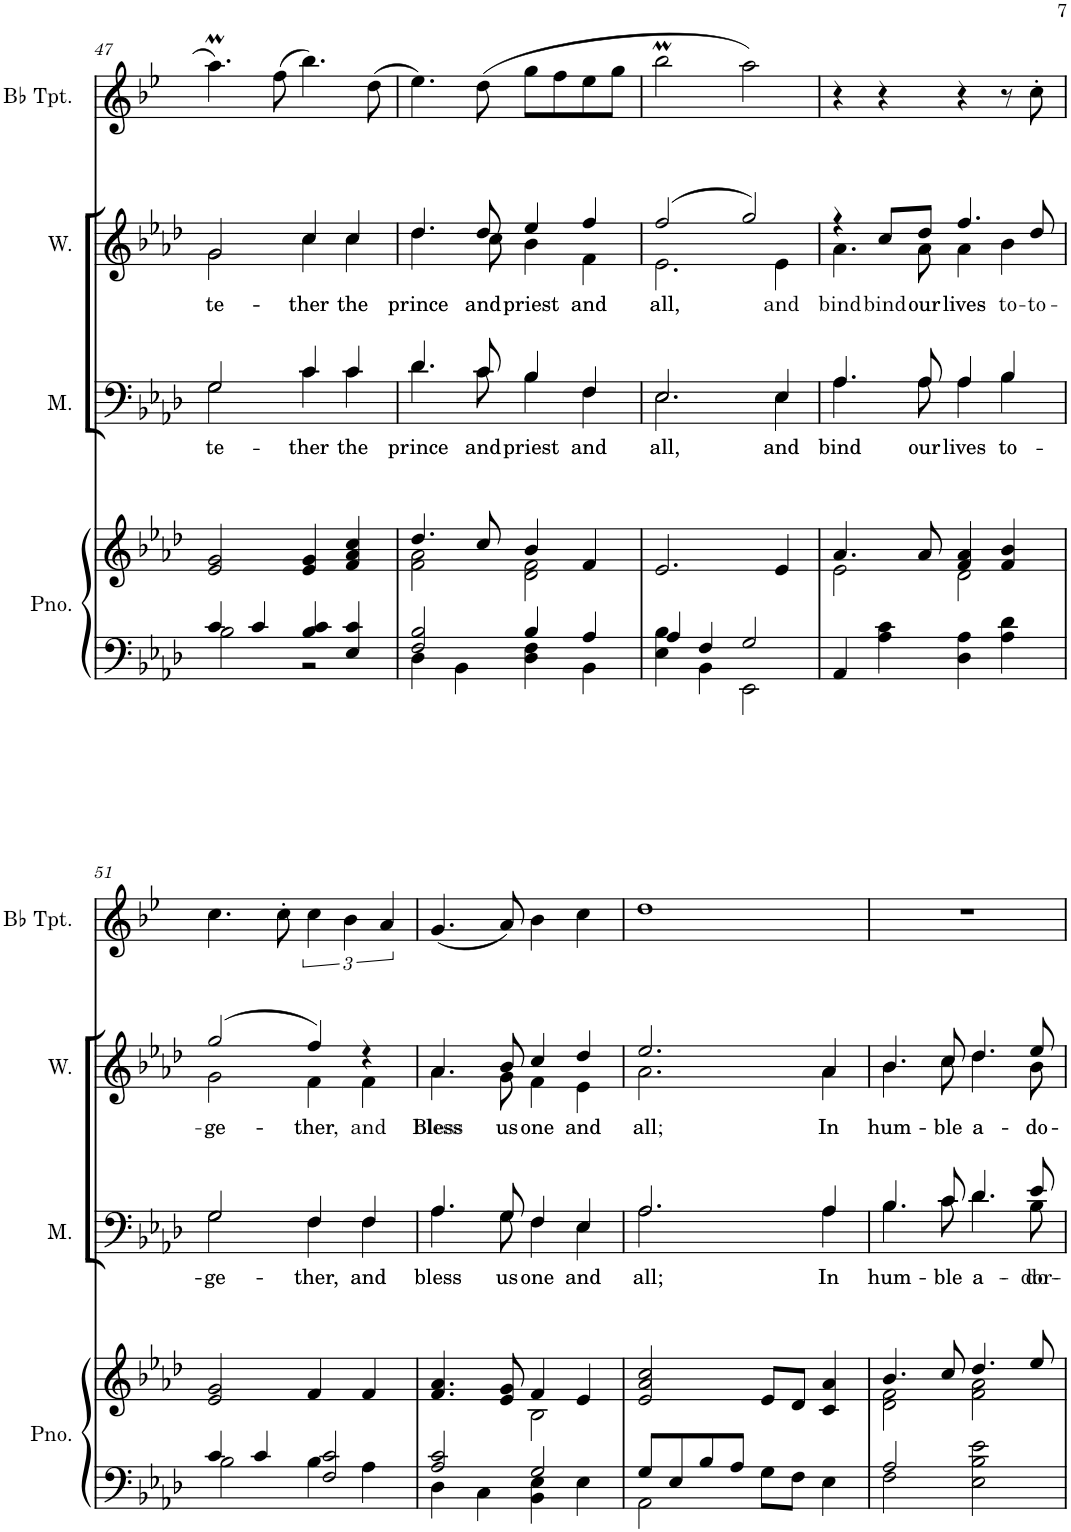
**kern	**kern	**kern	**text	**kern	**text	**kern
*part4	*part4	*part3	*part3	*part2	*part2	*part1
*staff5	*staff4	*staff3	*staff3	*staff2	*staff2	*staff1
*I"Piano	*	*I"Men	*	*I"Women	*	*I"Bb Trumpet
*I'Pno.	*	*I'M.	*	*I'W.	*	*I'Bb Tpt.
!!LO:PB:g=z
*clefF4	*clefG2	*clefF4	*	*clefG2	*	*clefG2
*	*	*	*	*	*	*Trd1c2
*k[b-e-a-d-]	*k[b-e-a-d-]	*k[b-e-a-d-]	*	*k[b-e-a-d-]	*	*k[b-e-]
*M4/4	*M4/4	*M4/4	*	*M4/4	*	*M4/4
=47	=47	=47	=47	=47	=47	=47
*^	*	*	*	*	*	*
!	!	!	!	!LO:LY:b	!	!	!
*	*	*	*^	*	*	*	*
!	!	!	!	!	!LO:LY:b	!	!LO:LY:b	!
*	*	*	*	*	*	*^	*	*
!	!	!	!	!	!	!	!	!LO:LY:b	!
4c/	2B-\	2e-/ 2g/	2G/	2G\	te-	2g/	2g\	te-	4.aam\
4c/	.	.	.	.	.	.	.	.	.
.	.	.	.	.	.	.	.	.	(8ff\
!	!	!	!	!	!LO:LY:b	!	!	!	!
!	!	!	!	!	!LO:LY:b	!	!	!LO:LY:b	!
!	!	!	!	!	!	!	!	!LO:LY:b	!
4B-/ 4c/	2r	4e-/ 4g/	4c/	4c\	-ther	4cc/	4cc\	-ther	4.bb-\)
!	!	!	!	!	!LO:LY:b	!	!	!	!
!	!	!	!	!	!LO:LY:b	!	!	!LO:LY:b	!
!	!	!	!	!	!	!	!	!LO:LY:b	!
4E-/ 4c/	.	4f/ 4a-/ 4cc/	4c/	4c\	the	4cc/	4cc\	the	.
.	.	.	.	.	.	.	.	.	(8dd\
=48	=48	=48	=48	=48	=48	=48	=48	=48	=48
*	*	*^	*	*	*	*	*	*	*
!	!	!	!	!	!	!LO:LY:b	!	!	!	!
!	!	!	!	!	!	!LO:LY:b	!	!	!LO:LY:b	!
!	!	!	!	!	!	!	!	!	!LO:LY:b	!
2F/ 2B-/	4D-\	4.dd-/	2f\ 2a-\	4.d-/	4.d-\	prince	4.dd-/	4.dd-\	prince	4.ee-\)
.	4BB-\	.	.	.	.	.	.	.	.	.
!	!	!	!	!	!	!LO:LY:b	!	!	!	!
!	!	!	!	!	!	!LO:LY:b	!	!	!LO:LY:b	!
!	!	!	!	!	!	!	!	!	!LO:LY:b	!
.	.	8cc/	.	8c/	8c\	and	8dd-/	8cc\	and	(8dd\
!	!	!	!	!	!	!LO:LY:b	!	!	!	!
!	!	!	!	!	!	!LO:LY:b	!	!	!LO:LY:b	!
!	!	!	!	!	!	!	!	!	!LO:LY:b	!
4B-/	4D-\ 4F\	4b-/	2d-\ 2f\	4B-/	4B-\	priest	4ee-/	4b-\	priest	8gg\L
.	.	.	.	.	.	.	.	.	.	8ff\
!	!	!	!	!	!	!LO:LY:b	!	!	!	!
!	!	!	!	!	!	!LO:LY:b	!	!	!LO:LY:b	!
!	!	!	!	!	!	!	!	!	!LO:LY:b	!
4A-/	4BB-\	4f/	.	4F/	4F\	and	4ff/	4f\	and	8ee-\
.	.	.	.	.	.	.	.	.	.	8gg\J
*	*	*v	*v	*	*	*	*	*	*	*
=49	=49	=49	=49	=49	=49	=49	=49	=49	=49
!	!	!	!	!	!LO:LY:b	!	!	!	!
!	!	!	!	!	!LO:LY:b	!	!	!LO:LY:b	!
!	!	!	!	!	!	!	!	!LO:LY:b	!
4A-/	4E-\ 4B-\	2.e-/	2.E-/	2.E-\	all,	(2ff/	2.e-\	all,	2bb-M\
4F/	4BB-\	.	.	.	.	.	.	.	.
2G/	2EE-\	.	.	.	.	2gg/)	.	.	2aa\)
!	!	!	!	!	!LO:LY:b	!	!	!	!
!	!	!	!	!	!LO:LY:b	!	!	!LO:LY:b	!
.	.	4e-/	4E-/	4E-\	and	.	4e-\	and	.
*v	*v	*	*	*	*	*	*	*	*
=50	=50	=50	=50	=50	=50	=50	=50	=50
*	*^	*	*	*	*	*	*	*
!	!	!	!	!	!LO:LY:b	!	!	!	!
!	!	!	!	!	!LO:LY:b	!	!	!LO:LY:b	!
4AA-/	4.a-/	2e-\	4.A-/	4.A-\	bind	4r	4.a-\	bind	4r
!	!	!	!	!	!	!	!	!LO:LY:b	!
4A-\ 4c\	.	.	.	.	.	8cc/L	.	bind	4r
!	!	!	!	!	!LO:LY:b	!	!	!	!
!	!	!	!	!	!LO:LY:b	!	!	!LO:LY:b	!
!	!	!	!	!	!	!	!	!LO:LY:b	!
.	8a-/	.	8A-/	8A-\	our	8dd-/J	8a-\	our	.
!	!	!	!	!	!LO:LY:b	!	!	!	!
!	!	!	!	!	!LO:LY:b	!	!	!LO:LY:b	!
!	!	!	!	!	!	!	!	!LO:LY:b	!
4D-\ 4A-\	4f/ 4a-/	2d-\	4A-/	4A-\	lives	4.ff/	4a-\	lives	4r
!	!	!	!	!	!LO:LY:b	!	!	!	!
!	!	!	!	!	!LO:LY:b	!	!	!LO:LY:b	!
4A-\ 4d-\	4f/ 4b-/	.	4B-/	4B-\	to-	.	4b-\	to-	8r
!	!	!	!	!	!	!	!	!LO:LY:b	!
.	.	.	.	.	.	8dd-/	.	to-	8cc'\
*	*v	*v	*	*	*	*	*	*	*
!!LO:LB:g=z
=51	=51	=51	=51	=51	=51	=51	=51	=51
*^	*	*	*	*	*	*	*	*
!	!	!	!	!	!LO:LY:b	!	!	!	!
!	!	!	!	!	!LO:LY:b	!	!	!LO:LY:b	!
!	!	!	!	!	!	!	!	!LO:LY:b	!
4c/	2B-\	2e-/ 2g/	2G/	2G\	-ge-	(2gg/	2g\	-ge-	4.cc\
4c/	.	.	.	.	.	.	.	.	.
.	.	.	.	.	.	.	.	.	8cc'\
!	!	!	!	!	!LO:LY:b	!	!	!	!
!	!	!	!	!	!LO:LY:b	!	!	!LO:LY:b	!
!	!	!	!	!	!	!	!	!LO:LY:b	!
2F/ 2c/	4B-\	4f/	4F/	4F\	-ther,	4ff/)	4f\	-ther,	6cc\
.	.	.	.	.	.	.	.	.	6b-\
!	!	!	!	!	!LO:LY:b	!	!	!	!
!	!	!	!	!	!LO:LY:b	!	!	!LO:LY:b	!
.	4A-\	4f/	4F/	4F\	and	4r	4f\	and	.
.	.	.	.	.	.	.	.	.	6a/
=52	=52	=52	=52	=52	=52	=52	=52	=52	=52
*	*	*^	*	*	*	*	*	*	*
!	!	!	!	!	!	!LO:LY:b	!	!	!	!
!	!	!	!	!	!	!LO:LY:b	!	!	!LO:LY:b	!
!	!	!	!	!	!	!	!	!	!LO:LY:b	!
2A-/ 2c/	4D-\	4.f/ 4.a-/	2ryy	4.A-/	4.A-\	bless	4.a-/	4.a-\	bless	(4.g/
.	4C\	.	.	.	.	.	.	.	.	.
!	!	!	!	!	!	!LO:LY:b	!	!	!	!
!	!	!	!	!	!	!LO:LY:b	!	!	!LO:LY:b	!
!	!	!	!	!	!	!	!	!	!LO:LY:b	!
.	.	8e-/ 8g/	.	8G/	8G\	us	8b-/	8g\	us	8a/)
!	!	!	!	!	!	!LO:LY:b	!	!	!	!
!	!	!	!	!	!	!LO:LY:b	!	!	!LO:LY:b	!
!	!	!	!	!	!	!	!	!	!LO:LY:b	!
2G/	4BB-\ 4E-\	4f/	2B-\	4F/	4F\	one	4cc/	4f\	one	4b-\
!	!	!	!	!	!	!LO:LY:b	!	!	!	!
!	!	!	!	!	!	!LO:LY:b	!	!	!LO:LY:b	!
!	!	!	!	!	!	!	!	!	!LO:LY:b	!
.	4E-\	4e-/	.	4E-/	4E-\	and	4dd-/	4e-\	and	4cc\
*	*	*v	*v	*	*	*	*	*	*	*
=53	=53	=53	=53	=53	=53	=53	=53	=53	=53
!	!	!	!	!	!LO:LY:b	!	!	!	!
!	!	!	!	!	!LO:LY:b	!	!	!LO:LY:b	!
!	!	!	!	!	!	!	!	!LO:LY:b	!
8G/L	2AA-\	2e-/ 2a-/ 2cc/	2.A-/	2.A-\	all;	2.ee-/	2.a-\	all;	1dd
8E-/	.	.	.	.	.	.	.	.	.
8B-/	.	.	.	.	.	.	.	.	.
8A-/J	.	.	.	.	.	.	.	.	.
8G\L	2ryy	8e-/L	.	.	.	.	.	.	.
8F\J	.	8d-/J	.	.	.	.	.	.	.
!	!	!	!	!	!LO:LY:b	!	!	!	!
!	!	!	!	!	!LO:LY:b	!	!	!LO:LY:b	!
!	!	!	!	!	!	!	!	!LO:LY:b	!
4E-\	.	4c/ 4a-/	4A-/	4A-\	In	4a-/	4a-\	In	.
=54	=54	=54	=54	=54	=54	=54	=54	=54	=54
*	*	*^	*	*	*	*	*	*	*
!	!	!	!	!	!	!LO:LY:b	!	!	!	!
!	!	!	!	!	!	!LO:LY:b	!	!	!LO:LY:b	!
!	!	!	!	!	!	!	!	!	!LO:LY:b	!
2A-/	2F\	4.b-/	2d-\ 2f\	4.B-/	4.B-\	hum-	4.b-/	4.b-\	hum-	1r
!	!	!	!	!	!	!LO:LY:b	!	!	!	!
!	!	!	!	!	!	!LO:LY:b	!	!	!LO:LY:b	!
!	!	!	!	!	!	!	!	!	!LO:LY:b	!
.	.	8cc/	.	8c/	8c\	-ble	8cc/	8cc\	-ble	.
!	!	!	!	!	!	!LO:LY:b	!	!	!	!
!	!	!	!	!	!	!LO:LY:b	!	!	!LO:LY:b	!
!	!	!	!	!	!	!	!	!	!LO:LY:b	!
2E-\ 2B-\ 2e-\	2ryy	4.dd-/	2f\ 2a-\	4.d-/	4.d-\	a-	4.dd-/	4.dd-\	a-	.
!	!	!	!	!	!	!LO:LY:b	!	!	!	!
!	!	!	!	!	!	!LO:LY:b	!	!	!LO:LY:b	!
!	!	!	!	!	!	!	!	!	!LO:LY:b	!
.	.	8ee-/	.	8e-/	8B-\	-dor-	8ee-/	8b-\	-do-	.
*v	*v	*	*	*v	*v	*	*v	*v	*	*
*	*v	*v	*	*	*	*	*
=	=	=	=	=	=	=
*-	*-	*-	*-	*-	*-	*-
